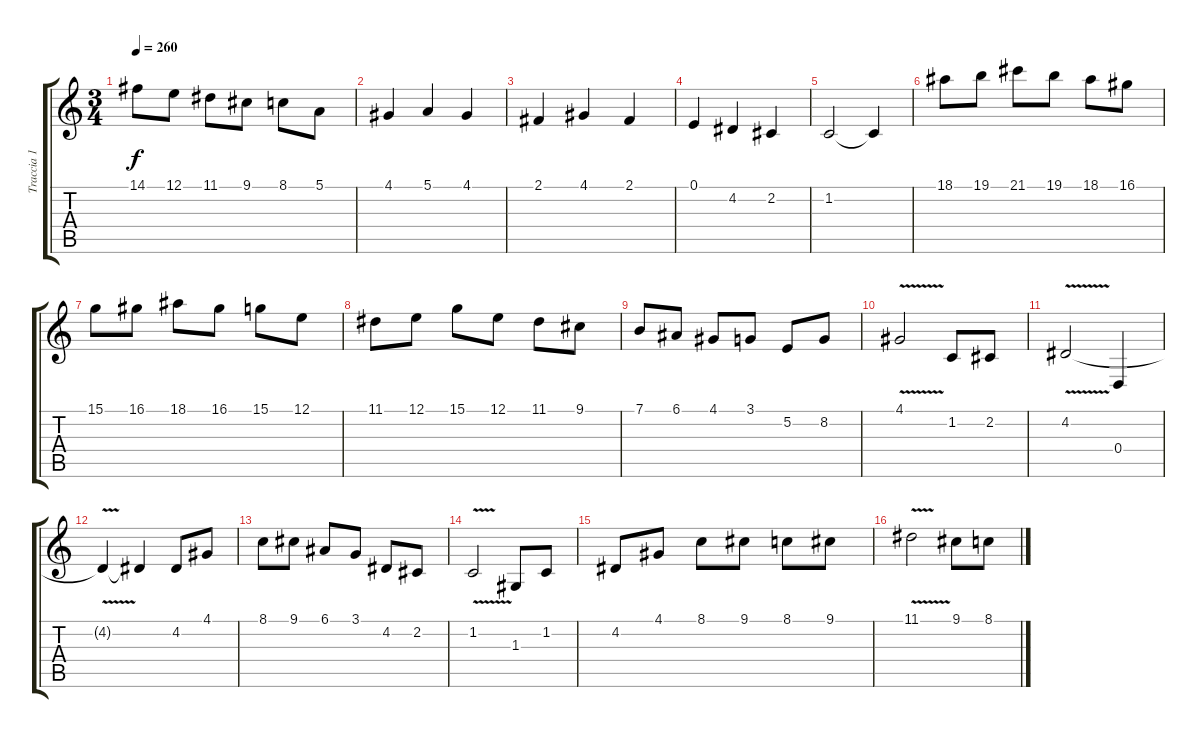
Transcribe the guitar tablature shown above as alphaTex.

\track ("Traccia 1" "Traccia 1") {instrument flute}
\staff {score tabs}
\tuning (E4 B3 G3 D3 A2 E2) {hide}
\ts (3 4)
\tempo 260
\clef g2
\ks c
14.1.8{dy f} 12.1.8 11.1.8 9.1.8 8.1.8 5.1.8 |
4.1.4 5.1.4 4.1.4 |
2.1.4 4.1.4 2.1.4 |
0.1.4 4.2.4 2.2.4 |
1.2.2 1.2{t}.4 |
18.1.8 19.1.8 21.1.8 19.1.8 18.1.8 16.1.8 |
15.1.8 16.1.8 18.1.8 16.1.8 15.1.8 12.1.8 |
11.1.8 12.1.8 15.1.8 12.1.8 11.1.8 9.1.8 |
7.1.8 6.1.8 4.1.8 3.1.8 5.2.8 8.2.8 |
4.1{v}.2 1.2.8 2.2.8 |
4.2{v}.2 0.4.4 |
4.2{t}.4 4.2{t}.4 4.2.8 4.1.8 |
8.1.8 9.1.8 6.1.8 3.1.8 4.2.8 2.2.8 |
1.2{v}.2 1.3.8 1.2.8 |
4.2.8 4.1.8 8.1.8 9.1.8 8.1.8 9.1.8 |
11.1{v}.2 9.1.8 8.1.8
